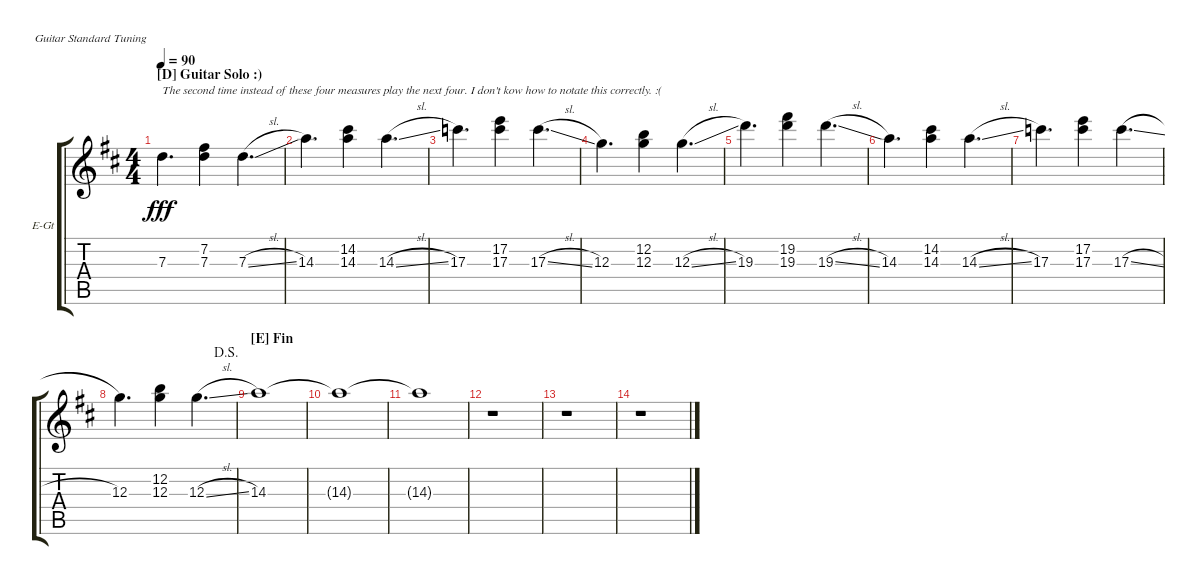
\defaultSystemsLayout 4
\bracketExtendMode groupsimilarinstruments
\firstSystemTrackNameOrientation horizontal
\otherSystemsTrackNameOrientation horizontal
\track ("Lead Guitar" "E-Gt") {instrument electricguitarclean}
\staff {score tabs}
\tuning (E4 B3 G3 D3 A2 E2)
\ts (4 4)
\section ("D" "Guitar Solo :)")
\tempo 90
\clef g2
\scale
0.25
\ks d
7.3.4{d txt "The second time instead of these four measures play the next four. I don't kow how to notate this correctly. :(" dy fff} (7.2 7.3).4 7.3{sl}.4{d} |
\scale
0.25 14.3.4{d} (14.3 14.2).4 14.3{sl}.4{d} |
\scale
0.25 17.3.4{d} (17.2 17.3).4 17.3{sl}.4{d} |
\scale
0.25 12.3.4{d} (12.2 12.3).4 12.3{sl}.4{d} |
\scale
0.25 19.3.4{d} (19.2 19.3).4 19.3{sl}.4{d} |
\scale
0.25 14.3.4{d} (14.3 14.2).4 14.3{sl}.4{d} |
\scale
0.25 17.3.4{d} (17.2 17.3).4 17.3{sl}.4{d} |
\jump dalsegno
12.3.4{d} (12.2 12.3).4 12.3{sl}.4{d} |
\section ("E" "Fin")
14.3.1 |
14.3{t}.1 |
14.3{t}.1 |
r.1 |
r.1 |
r.1
